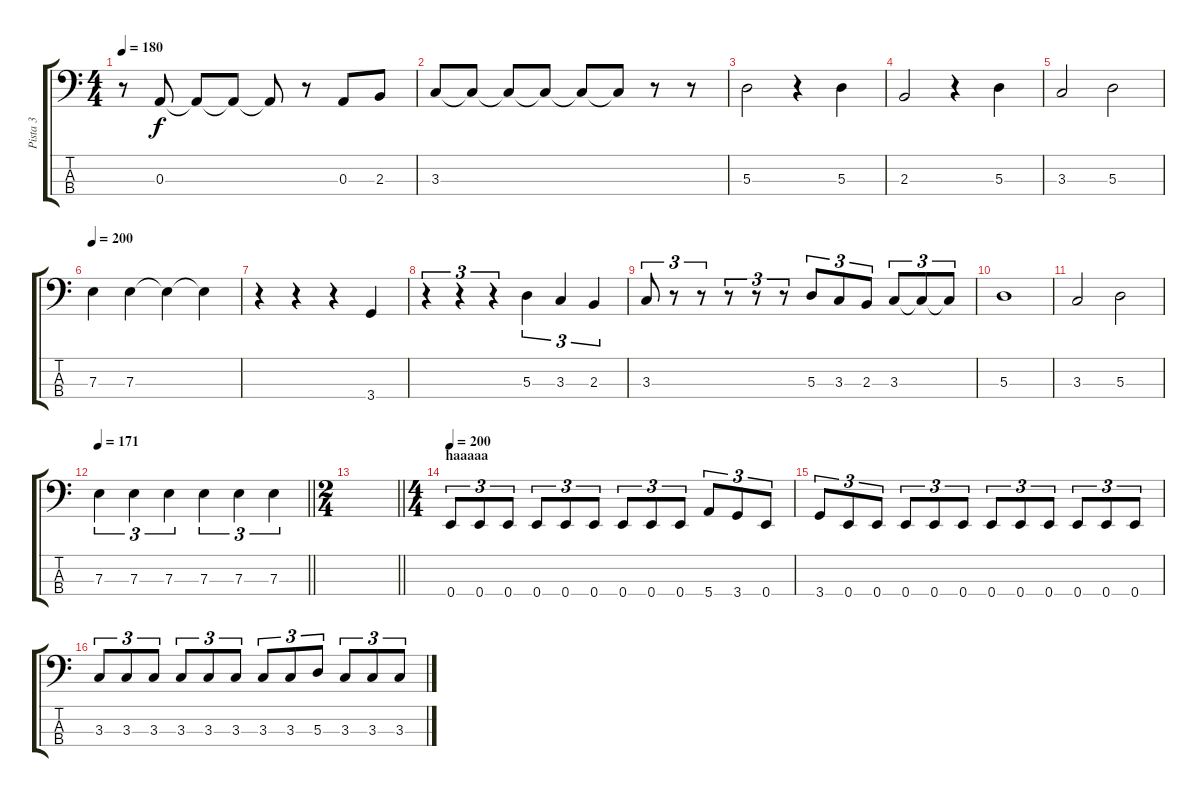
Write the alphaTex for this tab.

\track ("Pista 3" "Pista 3") {instrument electricbassfinger}
\staff {score tabs}
\tuning (G2 D2 A1 E1) {hide}
\ts (4 4)
\tempo 180
\clef f4
\ks c
r.8{dy f} 0.3{t}.8 0.3{t}.8 0.3{t}.8 0.3{t}.8 r.8 0.3.8 2.3.8 |
3.3.8 3.3{t}.8 3.3{t}.8 3.3{t}.8 3.3{t}.8 3.3{t}.8 r.8 r.8 |
5.3.2 r.4 5.3.4 |
2.3.2 r.4 5.3.4 |
3.3.2 5.3.2 |
\tempo 200
7.3.4 7.3.4 7.3{t}.4 7.3{t}.4 |
r.4 r.4 r.4 3.4.4 |
r.4{tu (3 2)} r.4{tu (3 2)} r.4{tu (3 2)} 5.3.4{tu (3 2)} 3.3.4{tu (3 2)} 2.3.4{tu (3 2)} |
3.3.8{tu (3 2)} r.8{tu (3 2)} r.8{tu (3 2)} r.8{tu (3 2)} r.8{tu (3 2)} r.8{tu (3 2)} 5.3.8{tu (3 2)} 3.3.8{tu (3 2)} 2.3.8{tu (3 2)} 3.3.8{tu (3 2)} 3.3{t}.8{tu (3 2)} 3.3{t}.8{tu (3 2)} |
5.3.1 |
3.3.2 5.3.2 |
\tempo 171
\barLineRight lightlight
7.3.4{tu (3 2)} 7.3.4{tu (3 2)} 7.3.4{tu (3 2)} 7.3.4{tu (3 2)} 7.3.4{tu (3 2)} 7.3.4{tu (3 2)} |
\ts (2 4)
\barLineRight lightlight
|
\ts (4 4)
\section ("" "haaaaa")
\tempo 200
0.4.8{tu (3 2)} 0.4.8{tu (3 2)} 0.4.8{tu (3 2)} 0.4.8{tu (3 2)} 0.4.8{tu (3 2)} 0.4.8{tu (3 2)} 0.4.8{tu (3 2)} 0.4.8{tu (3 2)} 0.4.8{tu (3 2)} 5.4.8{tu (3 2)} 3.4.8{tu (3 2)} 0.4.8{tu (3 2)} |
3.4.8{tu (3 2)} 0.4.8{tu (3 2)} 0.4.8{tu (3 2)} 0.4.8{tu (3 2)} 0.4.8{tu (3 2)} 0.4.8{tu (3 2)} 0.4.8{tu (3 2)} 0.4.8{tu (3 2)} 0.4.8{tu (3 2)} 0.4.8{tu (3 2)} 0.4.8{tu (3 2)} 0.4.8{tu (3 2)} |
3.3.8{tu (3 2)} 3.3.8{tu (3 2)} 3.3.8{tu (3 2)} 3.3.8{tu (3 2)} 3.3.8{tu (3 2)} 3.3.8{tu (3 2)} 3.3.8{tu (3 2)} 3.3.8{tu (3 2)} 5.3.8{tu (3 2)} 3.3.8{tu (3 2)} 3.3.8{tu (3 2)} 3.3.8{tu (3 2)}
